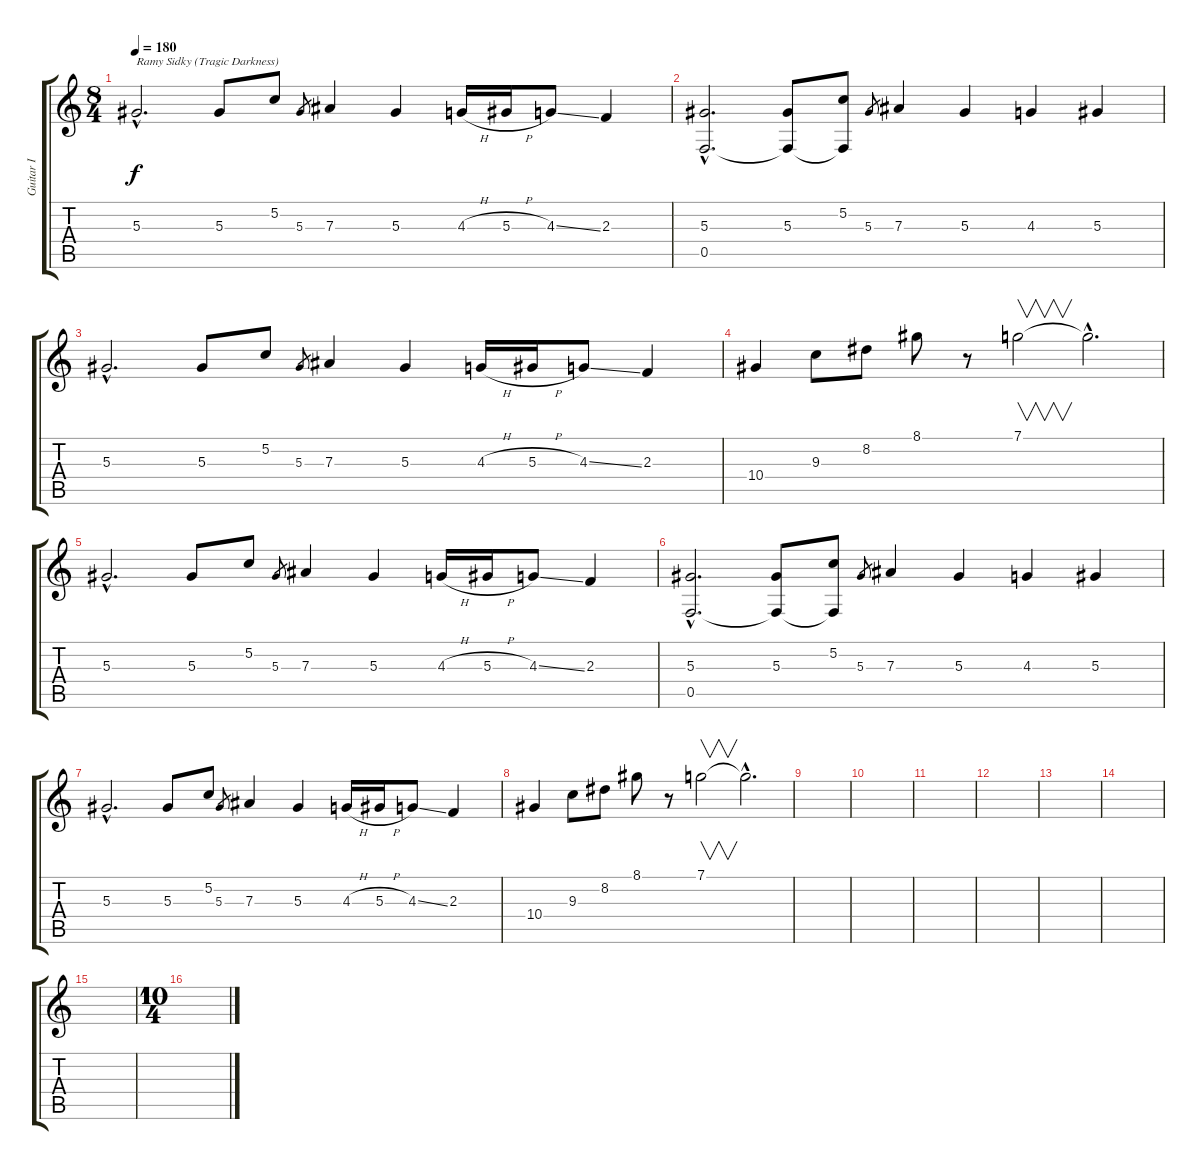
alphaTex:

\track ("Guitar I" "Guitar I") {instrument acousticguitarnylon}
\staff {score tabs}
\tuning (C4 G3 Eb3 Bb2 F2 C2) {hide}
\ts (8 4)
\tempo 180
\clef g2
\ks c
5.3{hac}.2{d txt "Ramy Sidky (Tragic Darkness)" dy f instrument acousticguitarnylon} 5.3.8 5.2.8 5.3.8{gr} 7.3.4 5.3.4{txt ""} 4.3{h}.16 5.3{h}.16 4.3{ss}.8 2.3.4 |
(5.3{hac} 0.5{hac}).2{d} (5.3 0.5{t}).8 (5.2 0.5{t}).8 5.3.8{gr} 7.3.4 5.3.4 4.3.4 5.3.4 |
5.3{hac}.2{d} 5.3.8 5.2.8 5.3.8{gr} 7.3.4 5.3.4 4.3{h}.16 5.3{h}.16 4.3{ss}.8 2.3.4 |
10.4.4 9.3.8 8.2.8 8.1.8 r.8 7.1.2{v} 7.1{hac t}.2{d} |
5.3{hac}.2{d} 5.3.8 5.2.8 5.3.8{gr} 7.3.4 5.3.4 4.3{h}.16 5.3{h}.16 4.3{ss}.8 2.3.4 |
(5.3{hac} 0.5{hac}).2{d} (5.3 0.5{t}).8 (5.2 0.5{t}).8 5.3.8{gr} 7.3.4 5.3.4 4.3.4 5.3.4 |
5.3{hac}.2{d} 5.3.8 5.2.8 5.3.8{gr} 7.3.4 5.3.4 4.3{h}.16 5.3{h}.16 4.3{ss}.8 2.3.4 |
10.4.4 9.3.8 8.2.8 8.1.8 r.8 7.1.2{v} 7.1{hac t}.2{d} |
|
|
|
|
|
|
|
\ts (10 4)
